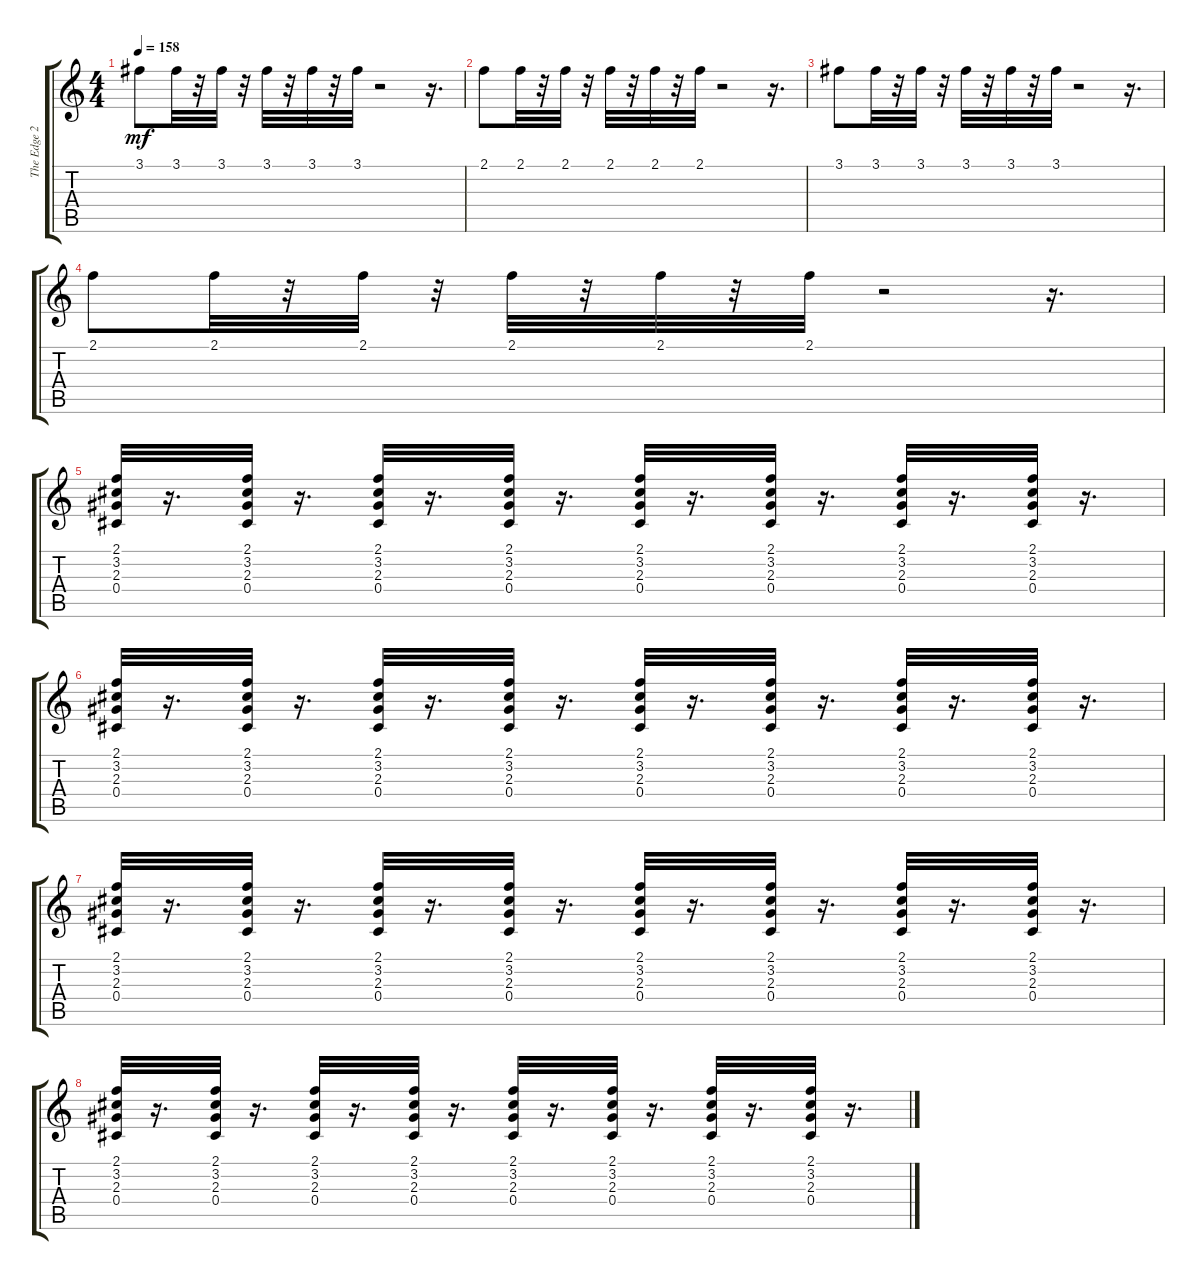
\track ("The Edge 2" "The Edge 2") {instrument overdrivenguitar}
\staff {score tabs}
\tuning (Eb4 Bb3 Gb3 Db3 Ab2 Eb2) {hide}
\ts (4 4)
\tempo 158
\clef g2
\ks c
3.1.8{dy mf} 3.1.32 r.32 3.1.32 r.32 3.1.32 r.32 3.1.32 r.32 3.1.32 r.2 r.16{d} |
2.1.8 2.1.32 r.32 2.1.32 r.32 2.1.32 r.32 2.1.32 r.32 2.1.32 r.2 r.16{d} |
3.1.8 3.1.32 r.32 3.1.32 r.32 3.1.32 r.32 3.1.32 r.32 3.1.32 r.2 r.16{d} |
2.1.8 2.1.32 r.32 2.1.32 r.32 2.1.32 r.32 2.1.32 r.32 2.1.32 r.2 r.16{d} |
(2.1 3.2 2.3 0.4).32 r.16{d} (2.1 3.2 2.3 0.4).32 r.16{d} (2.1 3.2 2.3 0.4).32 r.16{d} (2.1 3.2 2.3 0.4).32 r.16{d} (2.1 3.2 2.3 0.4).32 r.16{d} (2.1 3.2 2.3 0.4).32 r.16{d} (2.1 3.2 2.3 0.4).32 r.16{d} (2.1 3.2 2.3 0.4).32 r.16{d} |
(2.1 3.2 2.3 0.4).32 r.16{d} (2.1 3.2 2.3 0.4).32 r.16{d} (2.1 3.2 2.3 0.4).32 r.16{d} (2.1 3.2 2.3 0.4).32 r.16{d} (2.1 3.2 2.3 0.4).32 r.16{d} (2.1 3.2 2.3 0.4).32 r.16{d} (2.1 3.2 2.3 0.4).32 r.16{d} (2.1 3.2 2.3 0.4).32 r.16{d} |
(2.1 3.2 2.3 0.4).32 r.16{d} (2.1 3.2 2.3 0.4).32 r.16{d} (2.1 3.2 2.3 0.4).32 r.16{d} (2.1 3.2 2.3 0.4).32 r.16{d} (2.1 3.2 2.3 0.4).32 r.16{d} (2.1 3.2 2.3 0.4).32 r.16{d} (2.1 3.2 2.3 0.4).32 r.16{d} (2.1 3.2 2.3 0.4).32 r.16{d} |
(2.1 3.2 2.3 0.4).32 r.16{d} (2.1 3.2 2.3 0.4).32 r.16{d} (2.1 3.2 2.3 0.4).32 r.16{d} (2.1 3.2 2.3 0.4).32 r.16{d} (2.1 3.2 2.3 0.4).32 r.16{d} (2.1 3.2 2.3 0.4).32 r.16{d} (2.1 3.2 2.3 0.4).32 r.16{d} (2.1 3.2 2.3 0.4).32 r.16{d}
